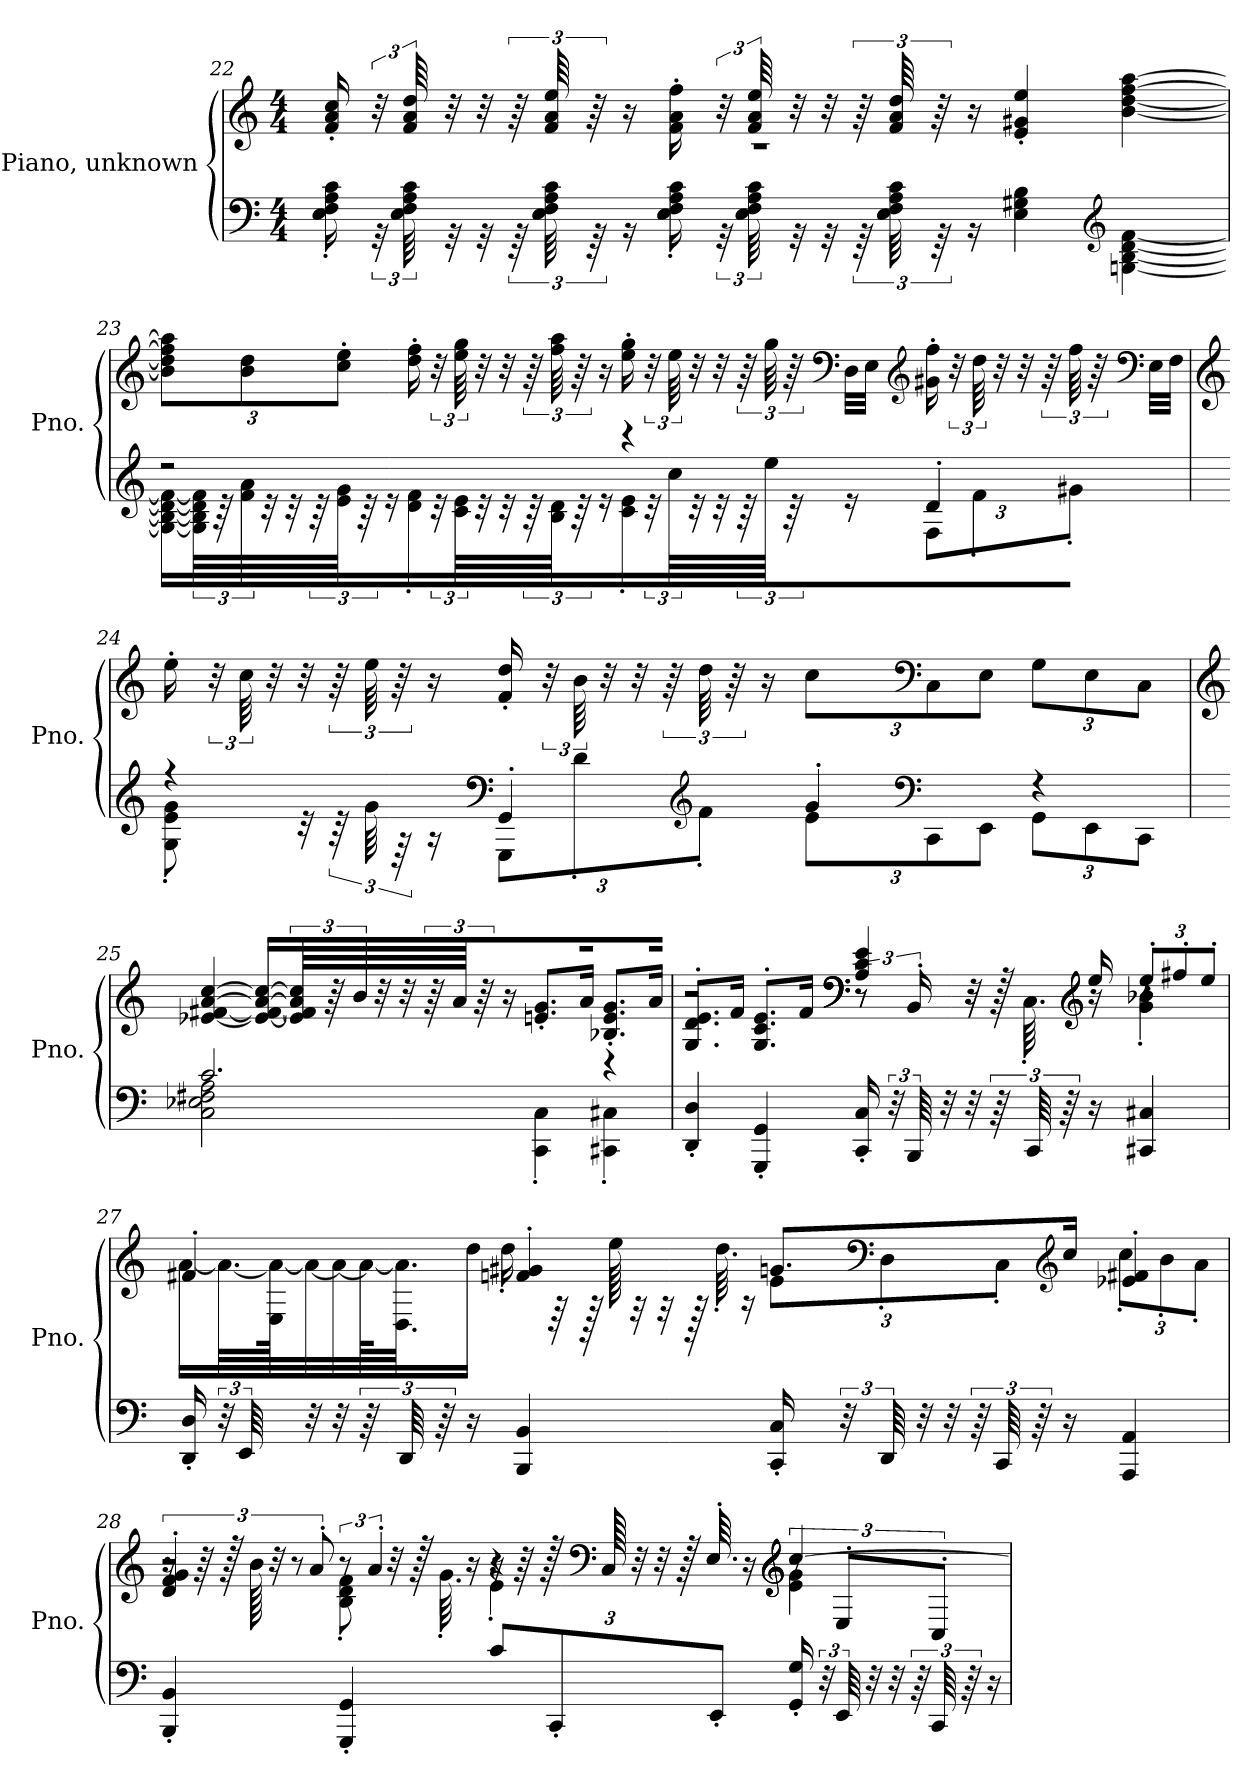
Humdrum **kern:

**kern	**kern
*part1	*part1
*staff2	*staff1
*I"Piano, unknown	*
*I'Pno.	*
*clefF4	*clefG2
*k[]	*k[]
*M4/4	*M4/4
=22	=22
*^	*
1r	16E\' 16F\' 16A\' 16c\'	16f/' 16a/' 16cc/'
.	48r	48r
.	96E\ 96F\ 96A\ 96c\	96f/ 96a/ 96dd/
.	32r	32r
.	32r	32r
.	96r	96r
.	96E\ 96F\ 96A\ 96c\	96f/ 96a/ 96ee/
.	96r	96r
.	16r	16r
.	16E\' 16F\' 16A\' 16c\'	16f\' 16a\' 16ff\'
.	48r	48r
.	96E\ 96F\ 96A\ 96c\	96f/ 96a/ 96ee/
.	32r	32r
.	32r	32r
.	96r	96r
.	96E\ 96F\ 96A\ 96c\	96f/ 96a/ 96dd/
.	96r	96r
.	16r	16r
.	4E\ 4G#X\ 4B\	4e/' 4g#X/' 4ee/'
*clefG2	*	*
.	[4Gn\ [4B\ [4d\ [4f\	[4b\ [4dd\ [4ff\ [4aa\
!!LO:LB:g=z
=23	=23	=23
*	*	*Xbrackettup
2r	16G\_ 16B\_ 16d\_ 16f\_LL	12b\] 12dd\] 12ff\] 12aa\]L
.	96G\] 96B\] 96d\] 96f\]JJkk	.
.	96r	.
.	96f\ 96a\	12b\ 12dd\
.	32r	.
.	32r	.
.	96r	.
.	96e\ 96g\	12cc\' 12ee\'J
.	96r	.
.	16r	.
.	16d\' 16f\'	16dd\' 16ff\'
*	*	*brackettup
.	48r	48r
.	96c\ 96e\	96ee\ 96gg\
.	32r	32r
.	32r	32r
.	96r	96r
.	96B\ 96d\	96ff\ 96aa\
.	96r	96r
.	16r	16r
4r	16c\' 16e\'	16ee\' 16gg\'
.	48r	48r
.	96cc\	96ee\
.	32r	32r
.	32r	32r
.	96r	96r
.	96ee\	96gg\
.	96r	96r
*	*	*clefF4
.	16r	32D\LLL
.	.	32E\JJJ
*	*	*clefG2
*	*Xbrackettup	*
4d'/	12F\L	16g#X\' 16ff\'
.	.	48r
.	12f'\	96dd\
.	.	32r
.	.	32r
.	.	96r
.	12g#X'\J	96ff\
.	.	96r
*	*	*clefF4
.	.	32E\LLL
.	.	32F\JJJ
!!LO:LB:g=z
=24	=24	=24
*	*	*clefG2
4r	8G\' 8e\' 8g\'	16ee'\
.	.	48r
.	.	96cc\
.	.	32r
.	32r	32r
*	*brackettup	*
.	96r	96r
.	96g\	96ee\
.	96r	96r
.	16r	16r
*clefF4	*	*
*	*Xbrackettup	*
4GG'/	12GGG\L	16f/' 16dd/'
.	.	48r
.	12d'\	96b\
.	.	32r
.	.	32r
.	.	96r
*clefG2	*	*
.	12f'\J	96dd\
.	.	96r
.	.	16r
*	*	*Xbrackettup
4g'/	12e\L	12cc\L
*clefF4	*	*clefF4
.	12CC\	12C\
.	12EE\J	12E\J
4r	12GG\L	12G\L
.	12EE\	12E\
.	12CC\J	12C\J
!!LO:PB:g=z
=25	=25	=25
*	*	*clefG2
2.c/	2C\ 2E-X\ 2F#X\ 2A\	[4e-X/ [4f#X/ [4a/ [4cc/
.	.	16e-/_ 16f#/_ 16a/_ 16cc/_LL
*	*	*brackettup
.	.	96e-/] 96f#/] 96a/] 96cc/]JJkk
.	.	96r
.	.	96b\
.	.	32r
.	.	32r
.	.	96r
.	.	96a/
.	.	96r
.	.	16r
.	4CC\' 4C\'	8.en/' 8.g/'L
.	.	16a/Jk
4r	4CC#X\' 4C#X\'	8.B-X/' 8.e/' 8.g/'L
.	.	16a/Jk
*v	*v	*
!!LO:LB:g=z
=26	=26
*	*^
*	*	*^
4DD/' 4D/'	8.G/' 8.d/' 8.e/'L	2r	2r
.	16f/Jk	.	.
4GGG/' 4GG/'	8.G/' 8.c/' 8.e/'L	.	.
.	16f/Jk	.	.
*	*clefF4	*	*
16CC/' 16C/'	12r	8r	4A/ 4c/ 4e/
*brackettup	*	*	*
48r	.	.	.
96BBB/	24BB'/	.	.
32r	.	.	.
32r	16r	32r	.
96r	.	128r	.
.	.	64.C'\	.
96CC/	.	.	.
96r	.	.	.
*	*clefG2	*	*
16r	16ee/	16r	.
*	*Xbrackettup	*	*
4CC#X/ 4C#X/	12ee'/L	4g\' 4b-X\'	4r
.	12ff#X'/	.	.
.	12ee'/J	.	.
*	*	*v	*v
!!LO:LB:g=z
=27	=27	=27
16DD/' 16D/'	4f#X'/	[16a\LL
48r	.	64.a\LL_
96EE/	.	.
.	.	128E\ 128a\_JK
32r	.	32a\_
32r	.	32a\_
96r	.	128a\KL_
.	.	64.D\ 64.a\]JJ
96DD/	.	.
96r	.	.
16r	.	16dd\JJ
4BBB/ 4BB/	4fn/' 4g#X/'	16dd'\
.	.	64r
.	.	128r
.	.	128ee\
.	.	32r
.	.	32r
.	.	128r
.	.	64.dd'\
.	.	16r
16CC/' 16C/'	8.gn/L	12e\L
48r	.	.
*	*clefF4	*
96DD/	.	12D'\
32r	.	.
32r	.	.
96r	.	.
96CC/	.	12C'\J
96r	.	.
*	*clefG2	*
16r	16cc/Jk	.
4AAA/ 4AA/	4e-X/' 4f#X/'	12cc'\L
.	.	12b'\
.	.	12a'\J
!!LO:LB:g=z
=28	=28	=28
*	*	*^
*	*	*	*brackettup
4BBB/' 4BB/'	2r	16r	6d/' 6f/' 6g/'
.	.	64r	.
.	.	128r	.
.	.	128b\	.
.	.	32r	.
.	.	8r	.
.	.	.	12a'/
4GGG/' 4GG/'	.	8B\' 8d\' 8f\'	12r
.	.	.	6a'/
.	.	32r	.
.	.	128r	.
.	.	64.g'\	.
.	.	16r	.
*Xbrackettup	*	*	*
12c/L	4r	4e'\	16r
.	.	.	64r
.	.	.	128r
12CC'/	.	.	.
*	*clefF4	*	*
.	.	.	128C/
.	.	.	32r
.	.	.	32r
.	.	.	128r
.	.	.	64.E'/
12EE'/J	.	.	.
.	.	.	16r
*	*clefG2	*	*
16GG/' 16G/'	[4cc/	4e\ 4g\	12r
*brackettup	*	*	*
48r	.	.	.
96EE/	.	.	12E'/L
32r	.	.	.
32r	.	.	.
96r	.	.	.
96CC/	.	.	12C'/J
96r	.	.	.
16r	.	.	.
*	*v	*v	*v
=	=
*-	*-
